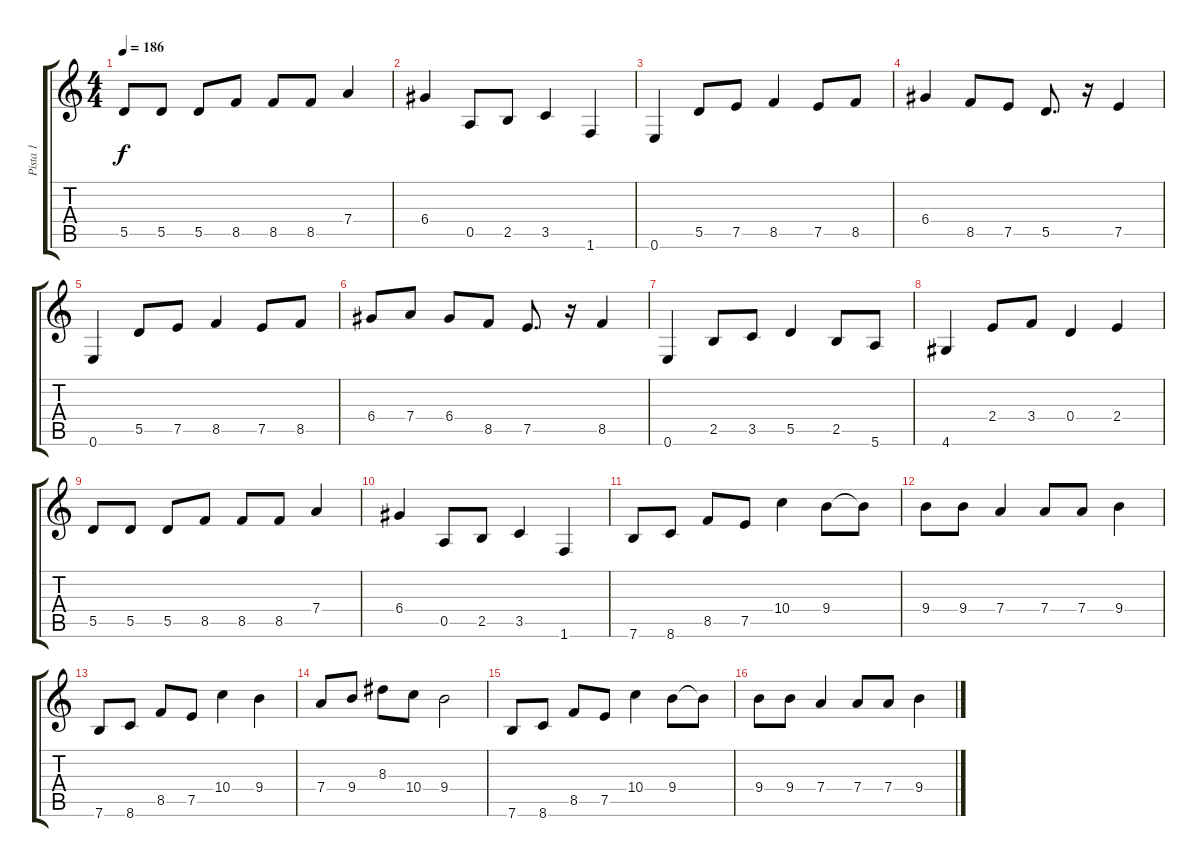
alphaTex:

\track ("Pista 1" "Pista 1") {instrument overdrivenguitar}
\staff {score tabs}
\tuning (E4 B3 G3 D3 A2 E2) {hide}
\ts (4 4)
\tempo 186
\clef g2
\ks c
5.5.8{dy f} 5.5.8 5.5.8 8.5.8 8.5.8 8.5.8 7.4.4 |
6.4.4 0.5.8 2.5.8 3.5.4 1.6.4 |
0.6.4 5.5.8 7.5.8 8.5.4 7.5.8 8.5.8 |
6.4.4 8.5.8 7.5.8 5.5.8{d} r.16 7.5.4 |
0.6.4 5.5.8 7.5.8 8.5.4 7.5.8 8.5.8 |
6.4.8 7.4.8 6.4.8 8.5.8 7.5.8{d} r.16 8.5.4 |
0.6.4 2.5.8 3.5.8 5.5.4 2.5.8 5.6.8 |
4.6.4 2.4.8 3.4.8 0.4.4 2.4.4 |
5.5.8 5.5.8 5.5.8 8.5.8 8.5.8 8.5.8 7.4.4 |
6.4.4 0.5.8 2.5.8 3.5.4 1.6.4 |
7.6.8 8.6.8 8.5.8 7.5.8 10.4.4 9.4.8 9.4{t}.8 |
9.4.8 9.4.8 7.4.4 7.4.8 7.4.8 9.4.4 |
7.6.8 8.6.8 8.5.8 7.5.8 10.4.4 9.4.4 |
7.4.8 9.4.8 8.3.8 10.4.8 9.4.2 |
7.6.8 8.6.8 8.5.8 7.5.8 10.4.4 9.4.8 9.4{t}.8 |
9.4.8 9.4.8 7.4.4 7.4.8 7.4.8 9.4.4
